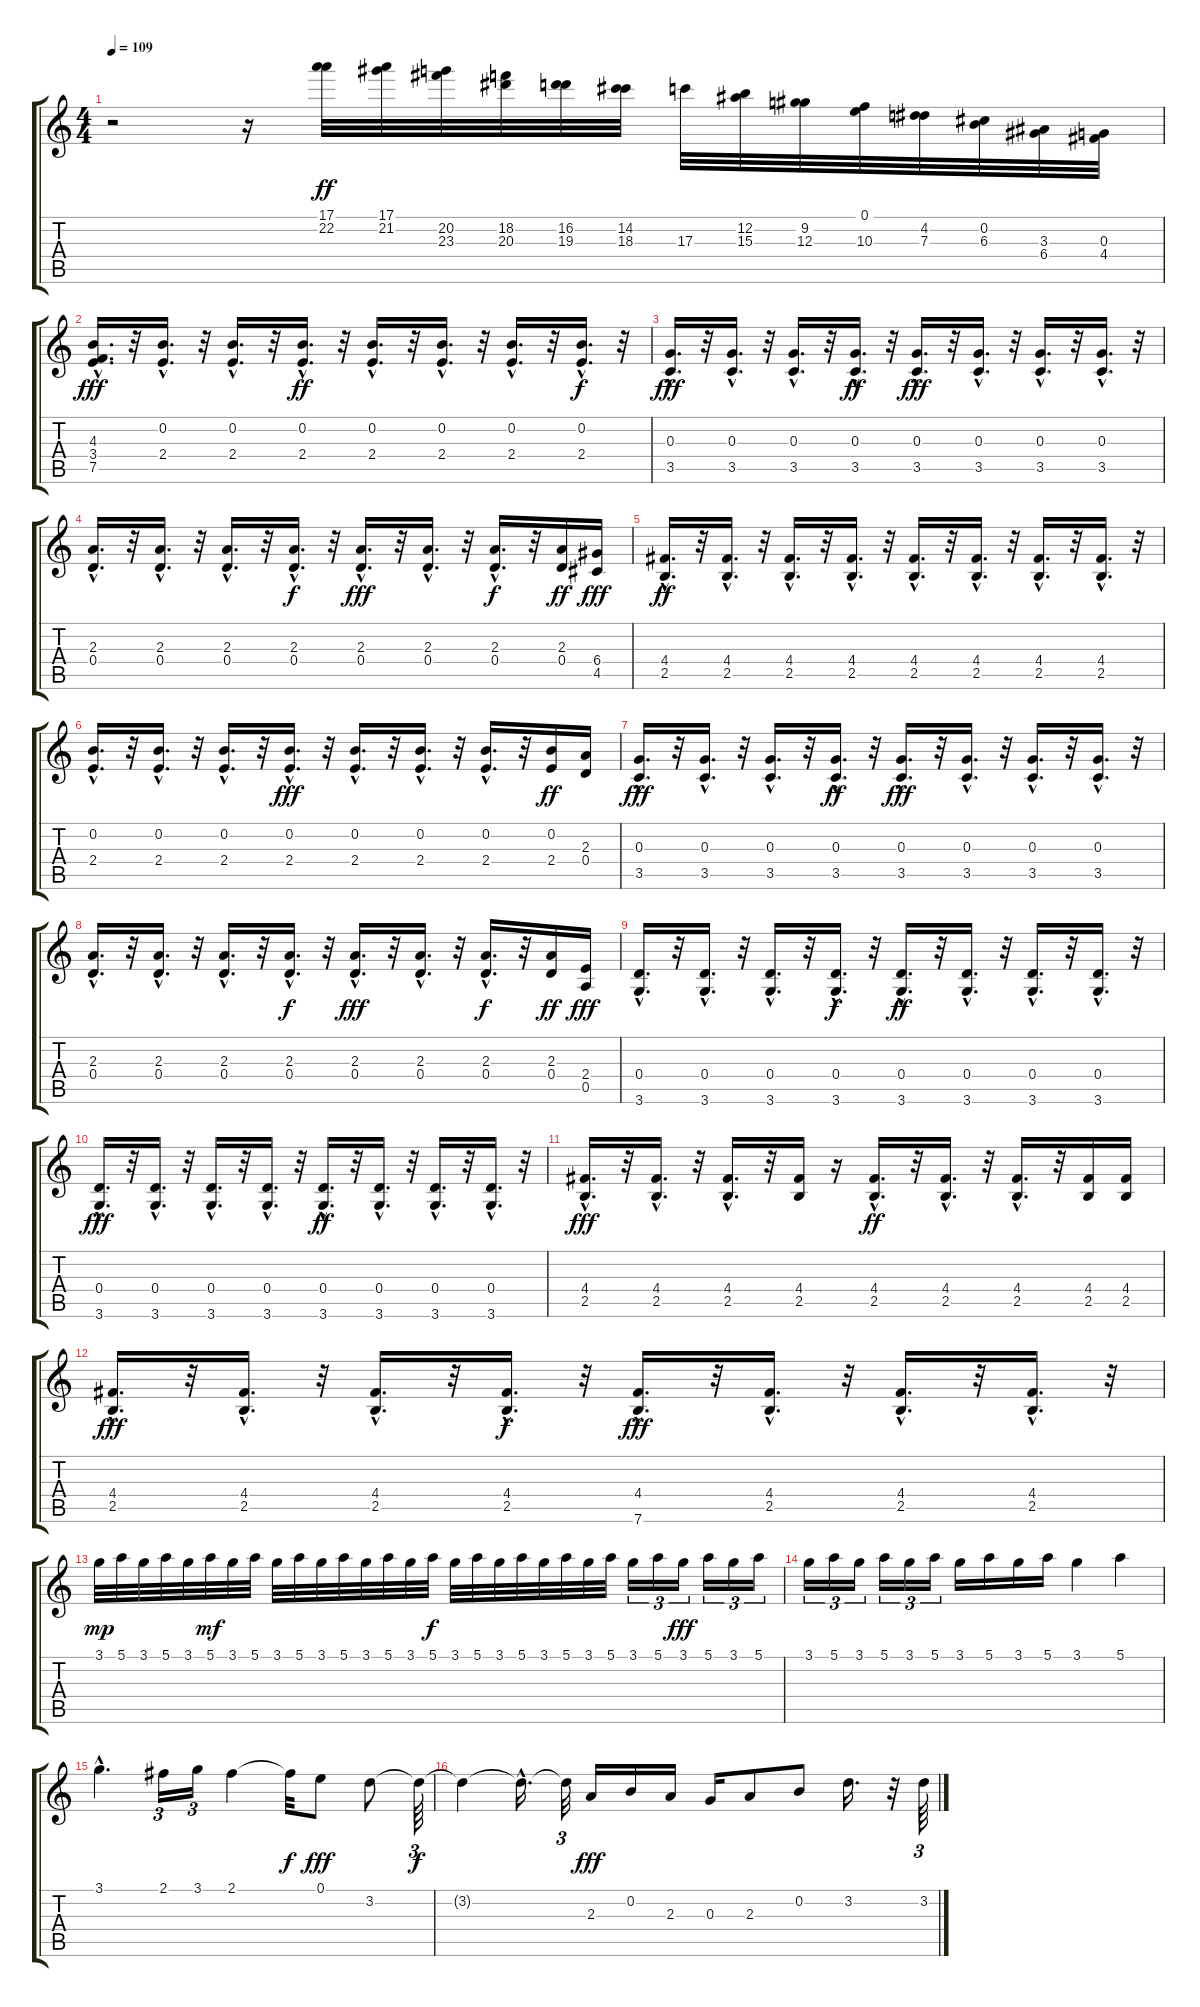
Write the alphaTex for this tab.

\track "" {instrument distortionguitar}
\staff {score tabs}
\tuning (E4 B3 G3 D3 A2 E2) {hide}
\ts (4 4)
\tempo 109
\clef g2
\ks c
r.2{dy f} r.16 (17.1 22.2).32{dy ff} (17.1 21.2).32 (20.2 23.3).32 (18.2 20.3).32 (16.2 19.3).32 (14.2 18.3).32 17.3.32 (12.2 15.3).32 (9.2 12.3).32 (0.1 10.3).32 (4.2 7.3).32 (0.2 6.3).32 (3.3 6.4).32 (0.3 4.4).32 |
(4.3{hac} 3.4 7.5{hac}).16{d dy fff} r.32 (0.2{hac} 2.4{hac}).16{d} r.32 (0.2{hac} 2.4{hac}).16{d} r.32 (0.2{hac} 2.4{hac}).16{d dy ff} r.32 (0.2{hac} 2.4{hac}).16{d} r.32 (0.2{hac} 2.4{hac}).16{d} r.32 (0.2{hac} 2.4{hac}).16{d} r.32 (0.2{hac} 2.4{hac}).16{d dy f} r.32 |
(0.3{hac} 3.5{hac}).16{d dy fff} r.32 (0.3{hac} 3.5{hac}).16{d} r.32 (0.3{hac} 3.5{hac}).16{d} r.32 (0.3{hac} 3.5{hac}).16{d dy ff} r.32 (0.3{hac} 3.5{hac}).16{d dy fff} r.32 (0.3{hac} 3.5{hac}).16{d} r.32 (0.3{hac} 3.5{hac}).16{d} r.32 (0.3{hac} 3.5{hac}).16{d} r.32 |
(2.3{hac} 0.4{hac}).16{d} r.32 (2.3{hac} 0.4{hac}).16{d} r.32 (2.3{hac} 0.4{hac}).16{d} r.32 (2.3{hac} 0.4{hac}).16{d dy f} r.32 (2.3{hac} 0.4{hac}).16{d dy fff} r.32 (2.3{hac} 0.4{hac}).16{d} r.32 (2.3{hac} 0.4{hac}).16{d dy f} r.32 (2.3 0.4).16{dy ff} (6.4 4.5).16{dy fff} |
(4.4{hac} 2.5{hac}).16{d dy ff} r.32 (4.4{hac} 2.5{hac}).16{d} r.32 (4.4{hac} 2.5{hac}).16{d} r.32 (4.4{hac} 2.5{hac}).16{d} r.32 (4.4{hac} 2.5{hac}).16{d} r.32 (4.4{hac} 2.5{hac}).16{d} r.32 (4.4{hac} 2.5{hac}).16{d} r.32 (4.4{hac} 2.5{hac}).16{d} r.32 |
(0.2{hac} 2.4{hac}).16{d} r.32 (0.2{hac} 2.4{hac}).16{d} r.32 (0.2{hac} 2.4{hac}).16{d} r.32 (0.2{hac} 2.4{hac}).16{d dy fff} r.32 (0.2{hac} 2.4{hac}).16{d} r.32 (0.2{hac} 2.4{hac}).16{d} r.32 (0.2{hac} 2.4{hac}).16{d} r.32 (0.2 2.4).16{dy ff} (2.3 0.4).16 |
(0.3{hac} 3.5{hac}).16{d dy fff} r.32 (0.3{hac} 3.5{hac}).16{d} r.32 (0.3{hac} 3.5{hac}).16{d} r.32 (0.3{hac} 3.5{hac}).16{d dy ff} r.32 (0.3{hac} 3.5{hac}).16{d dy fff} r.32 (0.3{hac} 3.5{hac}).16{d} r.32 (0.3{hac} 3.5{hac}).16{d} r.32 (0.3{hac} 3.5{hac}).16{d} r.32 |
(2.3{hac} 0.4{hac}).16{d} r.32 (2.3{hac} 0.4{hac}).16{d} r.32 (2.3{hac} 0.4{hac}).16{d} r.32 (2.3{hac} 0.4{hac}).16{d dy f} r.32 (2.3{hac} 0.4{hac}).16{d dy fff} r.32 (2.3{hac} 0.4{hac}).16{d} r.32 (2.3{hac} 0.4{hac}).16{d dy f} r.32 (2.3 0.4).16{dy ff} (2.4 0.5).16{dy fff} |
(0.4{hac} 3.6{hac}).16{d} r.32 (0.4{hac} 3.6{hac}).16{d} r.32 (0.4{hac} 3.6{hac}).16{d} r.32 (0.4{hac} 3.6{hac}).16{d dy f} r.32 (0.4{hac} 3.6{hac}).16{d dy ff} r.32 (0.4{hac} 3.6{hac}).16{d} r.32 (0.4{hac} 3.6{hac}).16{d} r.32 (0.4{hac} 3.6{hac}).16{d} r.32 |
(0.4{hac} 3.6{hac}).16{d dy fff} r.32 (0.4{hac} 3.6{hac}).16{d} r.32 (0.4{hac} 3.6{hac}).16{d} r.32 (0.4{hac} 3.6{hac}).16{d} r.32 (0.4{hac} 3.6{hac}).16{d dy ff} r.32 (0.4{hac} 3.6{hac}).16{d} r.32 (0.4{hac} 3.6{hac}).16{d} r.32 (0.4{hac} 3.6{hac}).16{d} r.32 |
(4.4{hac} 2.5{hac}).16{d dy fff} r.32 (4.4{hac} 2.5{hac}).16{d} r.32 (4.4{hac} 2.5{hac}).16{d} r.32 (4.4 2.5).16 r.16 (4.4{hac} 2.5{hac}).16{d dy ff} r.32 (4.4{hac} 2.5{hac}).16{d} r.32 (4.4{hac} 2.5{hac}).16{d} r.32 (4.4 2.5).16 (4.4 2.5).16 |
(4.4{hac} 2.5{hac}).16{d dy fff} r.32 (4.4{hac} 2.5{hac}).16{d} r.32 (4.4{hac} 2.5{hac}).16{d} r.32 (4.4{hac} 2.5{hac}).16{d dy f} r.32 (4.4{hac} 7.6{hac}).16{d dy fff} r.32 (4.4{hac} 2.5{hac}).16{d} r.32 (4.4{hac} 2.5{hac}).16{d} r.32 (4.4{hac} 2.5{hac}).16{d} r.32 |
3.1.32{dy mp} 5.1.32 3.1.32 5.1.32 3.1.32 5.1.32{dy mf} 3.1.32 5.1.32 3.1.32 5.1.32 3.1.32 5.1.32 3.1.32 5.1.32 3.1.32 5.1.32{dy f} 3.1.32 5.1.32 3.1.32 5.1.32 3.1.32 5.1.32 3.1.32 5.1.32 3.1.16{tu (3 2)} 5.1.16{tu (3 2)} 3.1.16{tu (3 2) dy fff} 5.1.16{tu (3 2)} 3.1.16{tu (3 2)} 5.1.16{tu (3 2)} |
3.1.16{tu (3 2)} 5.1.16{tu (3 2)} 3.1.16{tu (3 2)} 5.1.16{tu (3 2)} 3.1.16{tu (3 2)} 5.1.16{tu (3 2)} 3.1.16 5.1.16 3.1.16 5.1.16 3.1.4 5.1.4 |
3.1{hac}.4{d} 2.1.16{tu (3 2)} 3.1.16{tu (3 2)} 2.1.4 2.1{t}.32{dy f} 0.1.8{dy fff} 3.2.8 3.2{t}.64{tu (3 2) dy f} |
3.2{t}.4 3.2{hac t}.16{d} 3.2{t}.32{tu (3 2)} 2.3.16{dy fff} 0.2.16 2.3.16 0.3.16 2.3.8 0.2.8 3.2.16{d} r.32 3.2.64{tu (3 2)}
